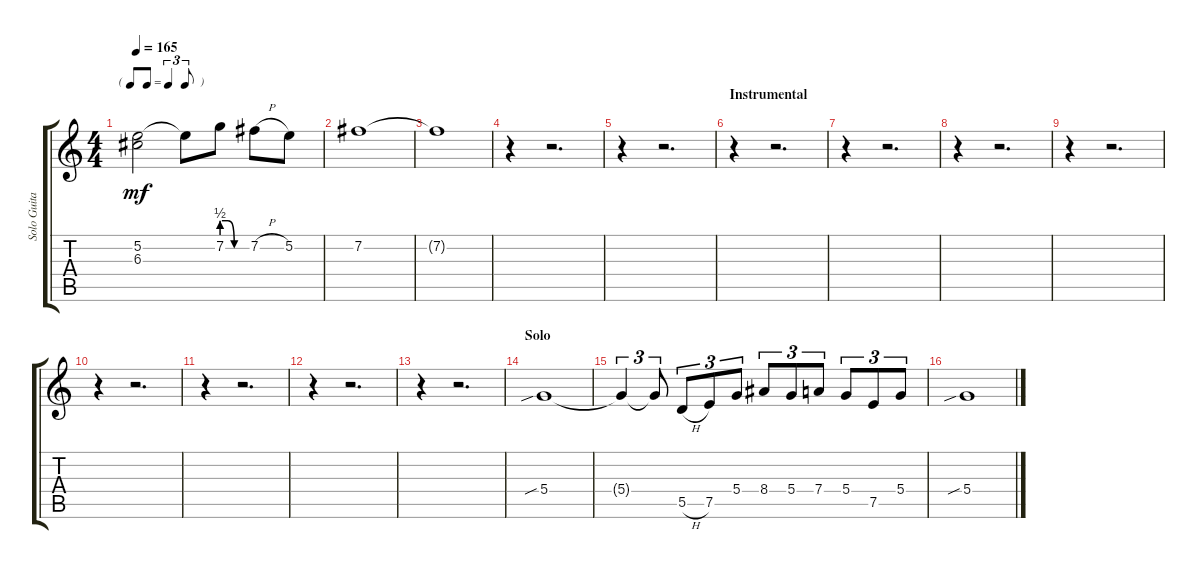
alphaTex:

\track ("Solo Guitar" "Solo Guita") {instrument overdrivenguitar}
\staff {score tabs}
\tuning (E4 B3 G3 D3 A2 E2) {hide}
\ts (4 4)
\tf triplet8th
\tempo 165
\clef g2
\ks c
(5.2{t} 6.3{t}).2{dy mf} 5.2{t}.8 7.2{be (custom 0 2 15 2 30 0 60 0)}.8 7.2{h}.8 5.2.8 |
7.2.1 |
7.2{t}.1 |
r.4 r.2{d} |
r.4 r.2{d} |
\section ("" "Instrumental")
r.4 r.2{d} |
r.4 r.2{d} |
r.4 r.2{d} |
r.4 r.2{d} |
r.4 r.2{d} |
r.4 r.2{d} |
r.4 r.2{d} |
r.4 r.2{d} |
\section ("" "Solo")
5.4{sib}.1 |
5.4{t}.4{tu (3 2)} 5.4{t}.8{tu (3 2)} 5.5{h}.8{tu (3 2)} 7.5.8{tu (3 2)} 5.4.8{tu (3 2)} 8.4.8{tu (3 2)} 5.4.8{tu (3 2)} 7.4.8{tu (3 2)} 5.4.8{tu (3 2)} 7.5.8{tu (3 2)} 5.4.8{tu (3 2)} |
5.4{sib}.1
